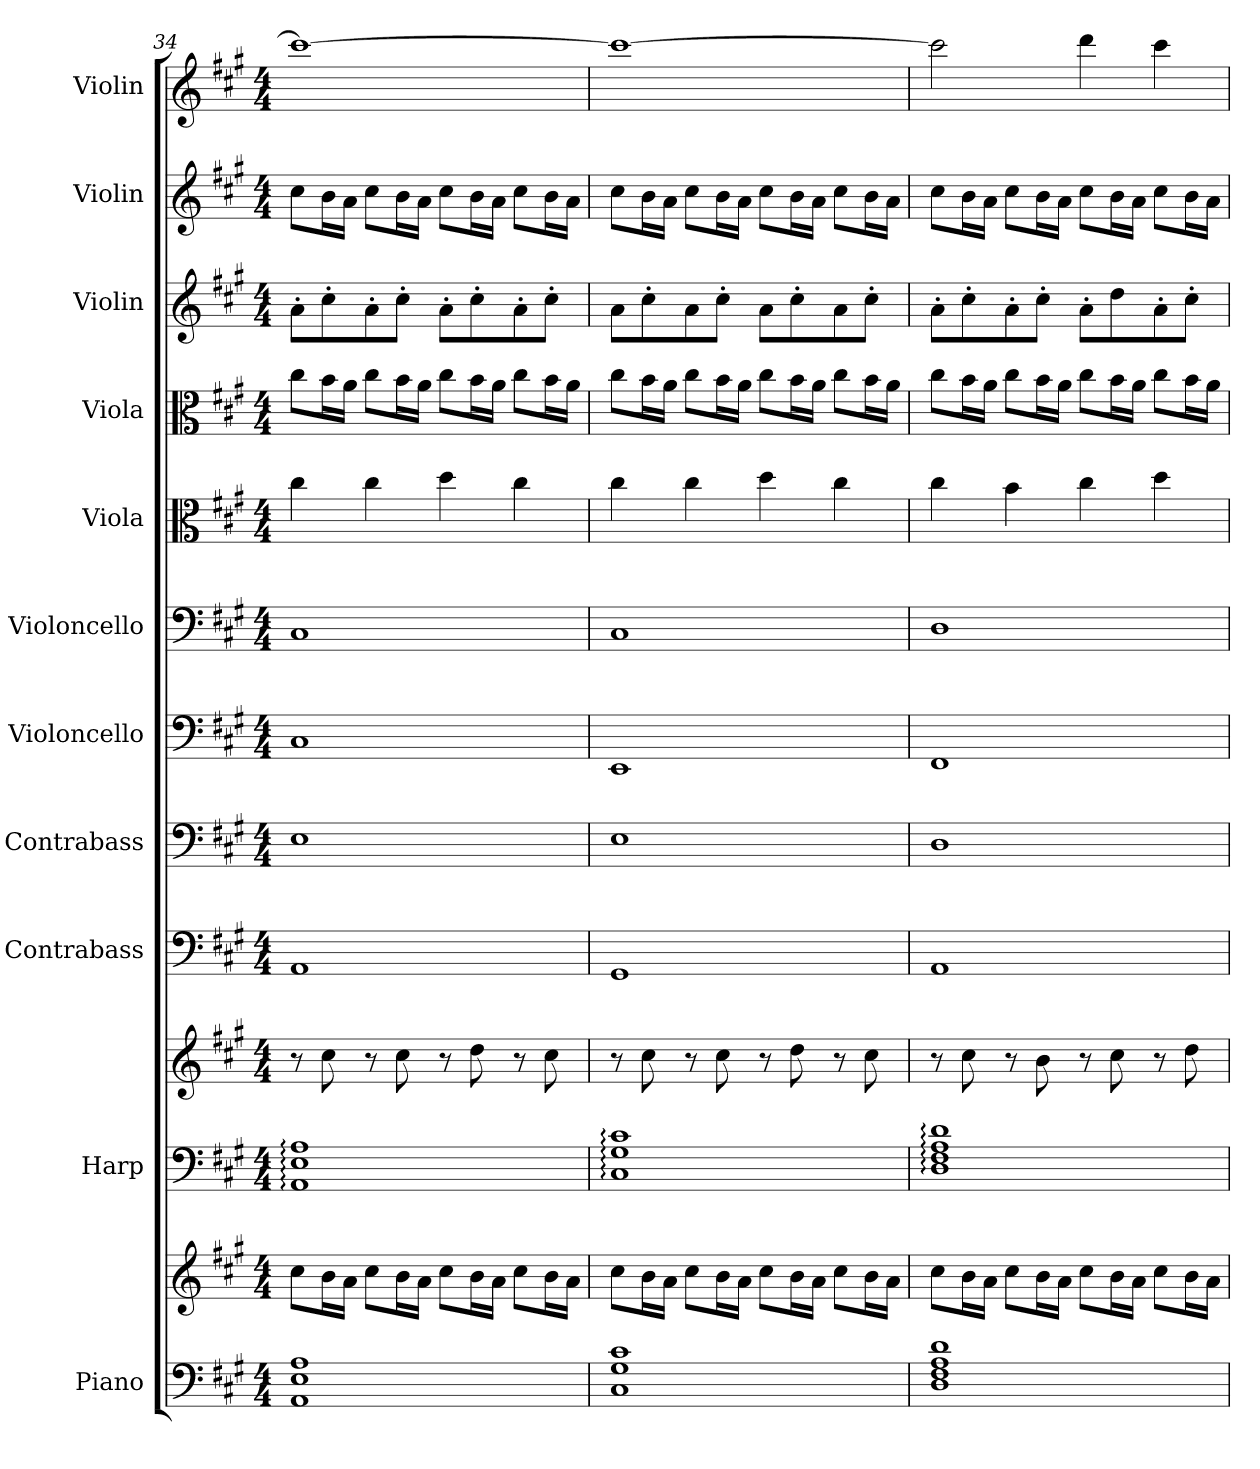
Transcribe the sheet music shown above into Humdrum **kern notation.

**kern	**kern	**kern	**kern	**kern	**kern	**kern	**kern	**kern	**kern	**kern	**kern	**kern
*part11	*part11	*part10	*part10	*part9	*part8	*part7	*part6	*part5	*part4	*part3	*part2	*part1
*staff13	*staff12	*staff11	*staff10	*staff9	*staff8	*staff7	*staff6	*staff5	*staff4	*staff3	*staff2	*staff1
*I"Piano	*	*I"Harp	*	*I"Contrabass	*I"Contrabass	*I"Violoncello	*I"Violoncello	*I"Viola	*I"Viola	*I"Violin	*I"Violin	*I"Violin
*I'Pno.	*	*I'Hrp.	*	*I'Cb.	*I'Cb.	*I'Vc.	*I'Vc.	*I'Vla.	*I'Vla.	*I'Vln.	*I'Vln.	*I'Vln.
*clefF4	*clefG2	*clefF4	*clefG2	*clefF4	*clefF4	*clefF4	*clefF4	*clefC3	*clefC3	*clefG2	*clefG2	*clefG2
*	*	*	*	*ITrd7c12	*ITrd7c12	*	*	*	*	*	*	*
*k[f#c#g#]	*k[f#c#g#]	*k[f#c#g#]	*k[f#c#g#]	*k[f#c#g#]	*k[f#c#g#]	*k[f#c#g#]	*k[f#c#g#]	*k[f#c#g#]	*k[f#c#g#]	*k[f#c#g#]	*k[f#c#g#]	*k[f#c#g#]
*M4/4	*M4/4	*M4/4	*M4/4	*M4/4	*M4/4	*M4/4	*M4/4	*M4/4	*M4/4	*M4/4	*M4/4	*M4/4
=34	=34	=34	=34	=34	=34	=34	=34	=34	=34	=34	=34	=34
1AA 1E 1A	8cc#\L	1AA: 1E: 1A:	8r	1AAA	1EE	1C#	1C#	4cc#\	8cc#\L	8a'\L	8cc#\L	1ccc#_
.	16b\L	.	8cc#\	.	.	.	.	.	16b\L	8cc#'\	16b\L	.
.	16a\JJ	.	.	.	.	.	.	.	16a\JJ	.	16a\JJ	.
.	8cc#\L	.	8r	.	.	.	.	4cc#\	8cc#\L	8a'\	8cc#\L	.
.	16b\L	.	8cc#\	.	.	.	.	.	16b\L	8cc#'\J	16b\L	.
.	16a\JJ	.	.	.	.	.	.	.	16a\JJ	.	16a\JJ	.
.	8cc#\L	.	8r	.	.	.	.	4dd\	8cc#\L	8a'\L	8cc#\L	.
.	16b\L	.	8dd\	.	.	.	.	.	16b\L	8cc#'\	16b\L	.
.	16a\JJ	.	.	.	.	.	.	.	16a\JJ	.	16a\JJ	.
.	8cc#\L	.	8r	.	.	.	.	4cc#\	8cc#\L	8a'\	8cc#\L	.
.	16b\L	.	8cc#\	.	.	.	.	.	16b\L	8cc#'\J	16b\L	.
.	16a\JJ	.	.	.	.	.	.	.	16a\JJ	.	16a\JJ	.
!!LO:PB:g=z
=35	=35	=35	=35	=35	=35	=35	=35	=35	=35	=35	=35	=35
1C# 1G# 1c#	8cc#\L	1C#: 1G#: 1c#:	8r	1GGG#	1EE	1EE	1C#	4cc#\	8cc#\L	8a\L	8cc#\L	1ccc#_
.	16b\L	.	8cc#\	.	.	.	.	.	16b\L	8cc#'\	16b\L	.
.	16a\JJ	.	.	.	.	.	.	.	16a\JJ	.	16a\JJ	.
.	8cc#\L	.	8r	.	.	.	.	4cc#\	8cc#\L	8a\	8cc#\L	.
.	16b\L	.	8cc#\	.	.	.	.	.	16b\L	8cc#'\J	16b\L	.
.	16a\JJ	.	.	.	.	.	.	.	16a\JJ	.	16a\JJ	.
.	8cc#\L	.	8r	.	.	.	.	4dd\	8cc#\L	8a\L	8cc#\L	.
.	16b\L	.	8dd\	.	.	.	.	.	16b\L	8cc#'\	16b\L	.
.	16a\JJ	.	.	.	.	.	.	.	16a\JJ	.	16a\JJ	.
.	8cc#\L	.	8r	.	.	.	.	4cc#\	8cc#\L	8a\	8cc#\L	.
.	16b\L	.	8cc#\	.	.	.	.	.	16b\L	8cc#'\J	16b\L	.
.	16a\JJ	.	.	.	.	.	.	.	16a\JJ	.	16a\JJ	.
=36	=36	=36	=36	=36	=36	=36	=36	=36	=36	=36	=36	=36
1D 1F# 1A 1d	8cc#\L	1D: 1F#: 1A: 1d:	8r	1AAA	1DD	1FF#	1D	4cc#\	8cc#\L	8a'\L	8cc#\L	2ccc#\]
.	16b\L	.	8cc#\	.	.	.	.	.	16b\L	8cc#'\	16b\L	.
.	16a\JJ	.	.	.	.	.	.	.	16a\JJ	.	16a\JJ	.
.	8cc#\L	.	8r	.	.	.	.	4b\	8cc#\L	8a'\	8cc#\L	.
.	16b\L	.	8b\	.	.	.	.	.	16b\L	8cc#'\J	16b\L	.
.	16a\JJ	.	.	.	.	.	.	.	16a\JJ	.	16a\JJ	.
.	8cc#\L	.	8r	.	.	.	.	4cc#\	8cc#\L	8a'\L	8cc#\L	4ddd\
.	16b\L	.	8cc#\	.	.	.	.	.	16b\L	8dd\	16b\L	.
.	16a\JJ	.	.	.	.	.	.	.	16a\JJ	.	16a\JJ	.
.	8cc#\L	.	8r	.	.	.	.	4dd\	8cc#\L	8a'\	8cc#\L	4ccc#\
.	16b\L	.	8dd\	.	.	.	.	.	16b\L	8cc#'\J	16b\L	.
.	16a\JJ	.	.	.	.	.	.	.	16a\JJ	.	16a\JJ	.
=	=	=	=	=	=	=	=	=	=	=	=	=
*-	*-	*-	*-	*-	*-	*-	*-	*-	*-	*-	*-	*-
